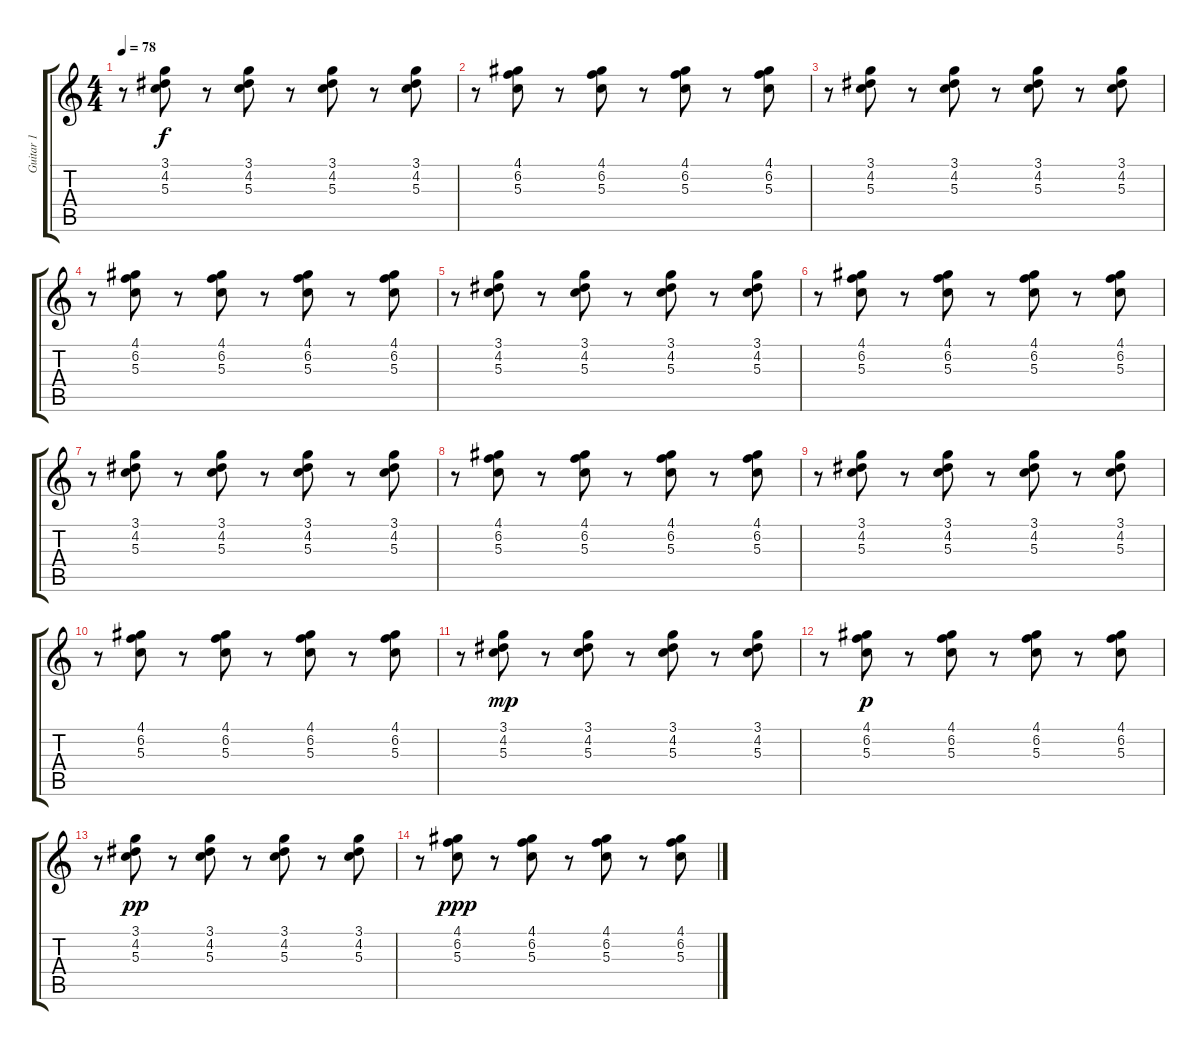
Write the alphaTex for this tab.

\track ("Guitar 1" "Guitar 1") {instrument electricguitarclean}
\staff {score tabs}
\tuning (E4 B3 G3 D3 A2 E2) {hide}
\ts (4 4)
\tempo 78
\clef g2
\ks c
r.8{dy f} (3.1 4.2 5.3).8 r.8 (3.1 4.2 5.3).8 r.8 (3.1 4.2 5.3).8 r.8 (3.1 4.2 5.3).8 |
r.8 (4.1 6.2 5.3).8 r.8 (4.1 6.2 5.3).8 r.8 (4.1 6.2 5.3).8 r.8 (4.1 6.2 5.3).8 |
r.8 (3.1 4.2 5.3).8 r.8 (3.1 4.2 5.3).8 r.8 (3.1 4.2 5.3).8 r.8 (3.1 4.2 5.3).8 |
r.8 (4.1 6.2 5.3).8 r.8 (4.1 6.2 5.3).8 r.8 (4.1 6.2 5.3).8 r.8 (4.1 6.2 5.3).8 |
r.8 (3.1 4.2 5.3).8 r.8 (3.1 4.2 5.3).8 r.8 (3.1 4.2 5.3).8 r.8 (3.1 4.2 5.3).8 |
r.8 (4.1 6.2 5.3).8 r.8 (4.1 6.2 5.3).8 r.8 (4.1 6.2 5.3).8 r.8 (4.1 6.2 5.3).8 |
r.8 (3.1 4.2 5.3).8 r.8 (3.1 4.2 5.3).8 r.8 (3.1 4.2 5.3).8 r.8 (3.1 4.2 5.3).8 |
r.8 (4.1 6.2 5.3).8 r.8 (4.1 6.2 5.3).8 r.8 (4.1 6.2 5.3).8 r.8 (4.1 6.2 5.3).8 |
r.8 (3.1 4.2 5.3).8 r.8 (3.1 4.2 5.3).8 r.8 (3.1 4.2 5.3).8 r.8 (3.1 4.2 5.3).8 |
r.8 (4.1 6.2 5.3).8 r.8 (4.1 6.2 5.3).8 r.8 (4.1 6.2 5.3).8 r.8 (4.1 6.2 5.3).8 |
r.8 (3.1 4.2 5.3).8{dy mp} r.8 (3.1 4.2 5.3).8 r.8 (3.1 4.2 5.3).8 r.8 (3.1 4.2 5.3).8 |
r.8 (4.1 6.2 5.3).8{dy p} r.8 (4.1 6.2 5.3).8 r.8 (4.1 6.2 5.3).8 r.8 (4.1 6.2 5.3).8 |
r.8 (3.1 4.2 5.3).8{dy pp} r.8 (3.1 4.2 5.3).8 r.8 (3.1 4.2 5.3).8 r.8 (3.1 4.2 5.3).8 |
r.8 (4.1 6.2 5.3).8{dy ppp} r.8 (4.1 6.2 5.3).8 r.8 (4.1 6.2 5.3).8 r.8 (4.1 6.2 5.3).8
